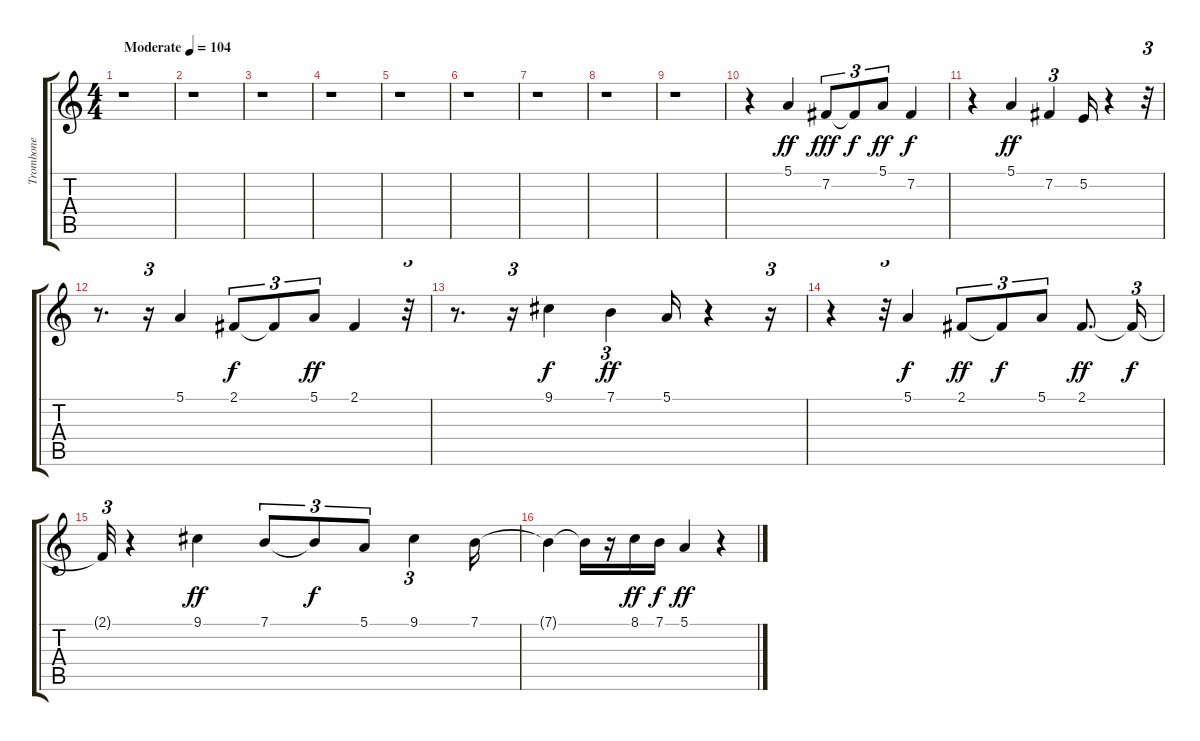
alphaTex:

\track ("Trombone" "Trombone") {instrument trombone}
\staff {score tabs}
\tuning (E4 B3 G3 D3 A2 E2) {hide}
\ts (4 4)
\tempo (104 "Moderate")
\clef g2
\ks c
r.1{dy ff instrument trombone} |
r.1 |
r.1 |
r.1 |
r.1 |
r.1 |
r.1 |
r.1 |
r.1 |
r.4 5.1.4 7.2.8{tu (3 2) dy fff} 7.2{t}.8{tu (3 2) dy f} 5.1.8{tu (3 2) dy ff} 7.2.4{dy f} |
r.4 5.1.4{dy ff} 7.2.4{tu (3 2)} 5.2.16 r.4 r.32{tu (3 2)} |
r.8{d} r.16{tu (3 2)} 5.1.4 2.1.8{tu (3 2) dy f} 2.1{t}.8{tu (3 2)} 5.1.8{tu (3 2) dy ff} 2.1.4 r.32{tu (3 2)} |
r.8{d} r.16{tu (3 2)} 9.1.4{dy f} 7.1.4{tu (3 2) dy ff} 5.1.16 r.4 r.16{tu (3 2)} |
r.4 r.32{tu (3 2)} 5.1.4{dy f} 2.1.8{tu (3 2) dy ff} 2.1{t}.8{tu (3 2) dy f} 5.1.8{tu (3 2)} 2.1.8{d dy ff} 2.1{t}.16{tu (3 2) dy f} |
2.1{t}.32{tu (3 2)} r.4 9.1.4{dy ff} 7.1.8{tu (3 2)} 7.1{t}.8{tu (3 2) dy f} 5.1.8{tu (3 2)} 9.1.4{tu (3 2)} 7.1.16 |
7.1{t}.4 7.1{t}.16 r.16 8.1.16{dy ff} 7.1.16{dy f} 5.1.4{dy ff} r.4
